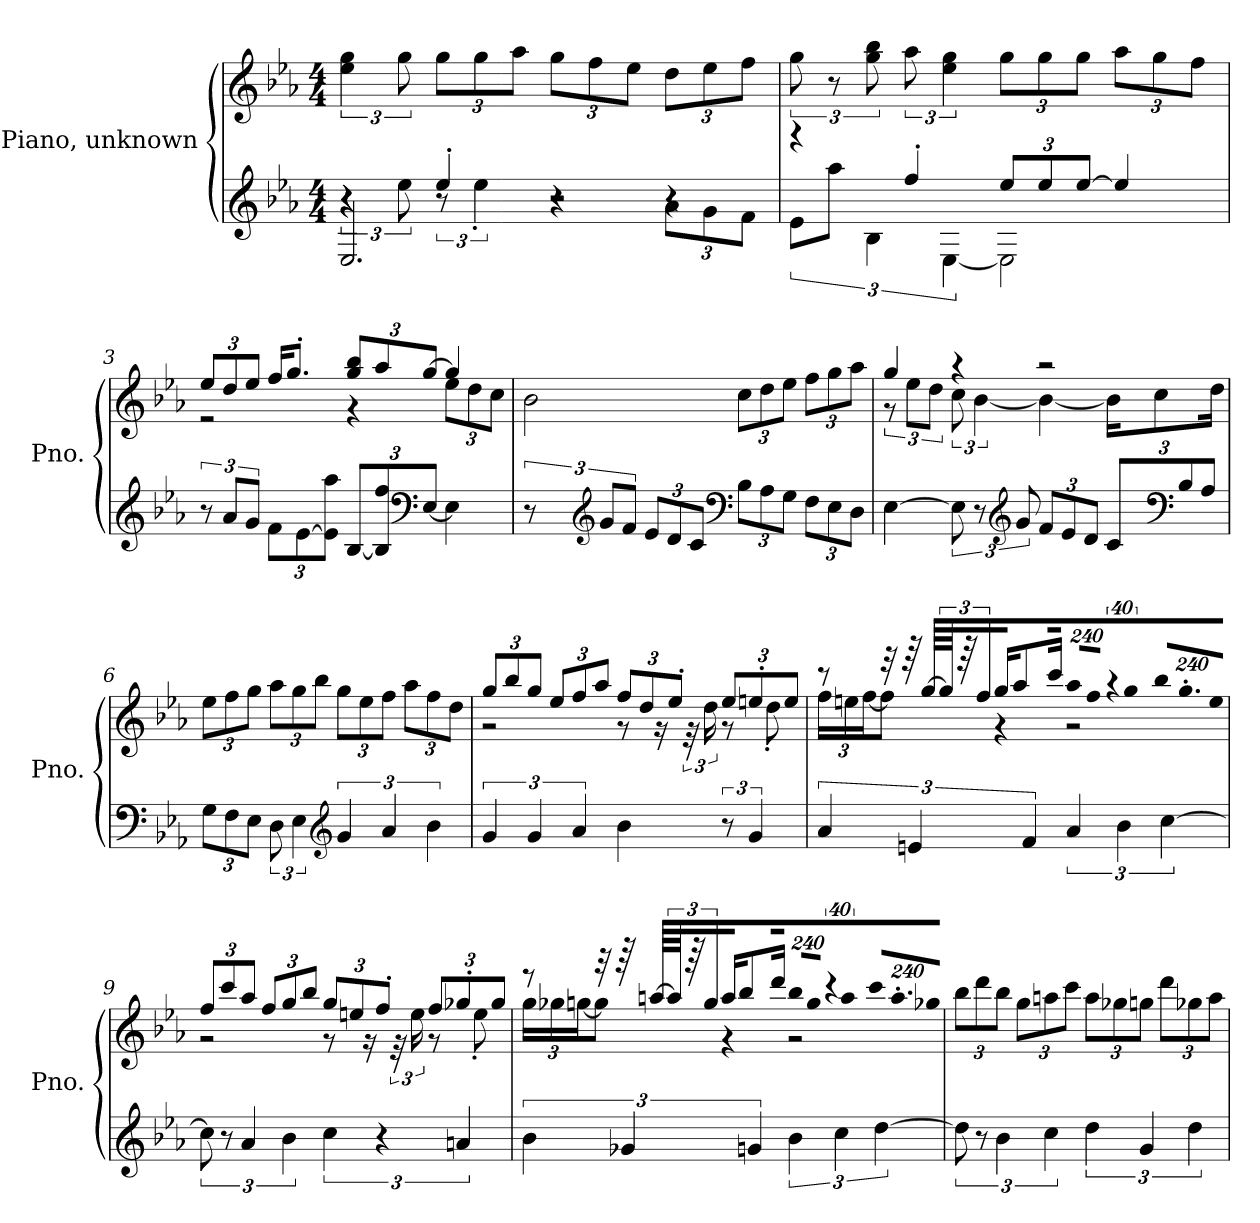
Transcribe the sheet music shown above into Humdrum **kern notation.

**kern	**kern
*part1	*part1
*staff2	*staff1
*I"Piano, unknown	*
*I'Pno.	*
*clefG2	*clefG2
*k[b-e-a-]	*k[b-e-a-]
*M4/4	*M4/4
*MM120	*MM120
=1	=1
*^	*
*	*^	*
4r	6r	2.E-/	6ee-\ 6gg\
.	12ee-\	.	12gg\
*	*	*	*Xbrackettup
4ee-'/	12r	.	12gg\L
.	6ee-'\	.	12gg\
.	.	.	12aa-\J
2r	4r	.	12gg\L
.	.	.	12ff\
.	.	.	12ee-\J
*	*Xbrackettup	*	*
.	12a-\L	4r	12dd\L
.	12g\	.	12ee-\
.	12f\J	.	12ff\J
*	*v	*v	*
=2	=2	=2
*	*brackettup	*brackettup
4r	12e-\L	12gg\
.	12aa-\J	12r
.	6B-\	12gg\ 12bb-\
4ff'/	.	12aa-\
.	[6E-\	6ee-\ 6gg\
*Xbrackettup	*	*Xbrackettup
12ee-/L	2E-\]	12gg\L
12ee-/	.	12gg\
[12ee-/J	.	12gg\J
4ee-/]	.	12aa-\L
.	.	12gg\
.	.	12ff\J
*v	*v	*
=3	=3
*brackettup	*
*	*^
12r	12ee-/L	2r
12a-/L	12dd/	.
12g/J	12ee-/J	.
*Xbrackettup	*	*
12f\L	16ff/KL	.
.	8.gg'/J	.
[12e-\	.	.
12e-\] 12aa-\J	.	.
[12B-/L	12gg/ 12bb-/L	4r
12B-/] 12ff/	12aa-/	.
*clefF4	*	*
[12E-/J	[12gg/J	.
4E-\]	4gg/]	12ee-\L
.	.	12dd\
.	.	12cc\J
*	*v	*v
!!LO:LB:g=z
=4	=4
*brackettup	*
12r	2b-\
*clefG2	*
12g/L	.
12f/J	.
*Xbrackettup	*
12e-/L	.
12d/	.
12c/J	.
*clefF4	*
12B-\L	12cc\L
12A-\	12dd\
12G\J	12ee-\J
12F\L	12ff\L
12E-\	12gg\
12D\J	12aa-\J
=5	=5
*	*^
*	*	*brackettup
[4E-\	4gg/	12r
.	.	12ee-\L
.	.	12dd\J
*brackettup	*	*
12E-\]	4r	12cc\
12r	.	[6b-\
*clefG2	*	*
12g/	.	.
*Xbrackettup	*	*
12f/L	2r	4b-\_
12e-/	.	.
12d/J	.	.
12c/L	.	16b-\KL]
.	.	8cc\
*clefF4	*	*
12B-/	.	.
12A-/J	.	.
.	.	16dd\Jk
*	*v	*v
=6	=6
*	*Xbrackettup
12G\L	12ee-\L
12F\	12ff\
12E-\J	12gg\J
*brackettup	*
12D\	12aa-\L
6E-\	12gg\
.	12bb-\J
*clefG2	*
6g/	12gg\L
.	12ee-\
6a-/	12ff\J
.	12aa-\L
6b-\	12ff\
.	12dd\J
!!LO:LB:g=z
=7	=7
*	*^
6g/	12gg/L	2r
.	12bb-/	.
6g/	12gg/J	.
.	12ee-/L	.
6a-/	12ff/	.
.	12aa-/J	.
4b-\	12ff/L	8r
.	12dd/	.
.	.	16r
.	12ee-'/J	.
*	*	*brackettup
.	.	48r
.	.	24dd\
*	*Xbrackettup	*
12r	12ee-/L	8r
6g/	12een'/	.
.	.	8dd'\
.	12ee/J	.
=8	=8	=8
6a-/	8r	24ff\LL
.	.	24een\
.	.	[24ff\J
.	32r	8ff\J]
.	64r	.
6en/	.	.
.	[64gg/LLLL	.
*	*brackettup	*
.	96gg/JJJJ]	.
.	96r	.
.	24ff/	.
.	16gg/KL	4r
.	8aa-/	.
6f/	.	.
.	16ccc/Jk	.
!	!LO:N:vis=16	!
6a-/	1920%137aa-/LL	2r
!	!LO:N:vis=16	!
.	1920%137ff/JJ	.
!	!LO:N:vis=32	!
.	640%23r	.
6b-\	.	.
!	!LO:N:vis=16	!
.	1920%137gg/	.
!	!LO:N:vis=16	!
.	1920%137bb-/LL	.
!	!LO:N:vis=16.	!
.	960%103gg'/	.
[6cc\	.	.
!	!LO:N:vis=16	!
.	1920%137ee/JJ	.
!!LO:LB:g=z	!!
=9	=9	=9
*	*Xbrackettup	*
12cc\]	12ff/L	2r
12r	12ccc/	.
6a-/	12aa-/J	.
.	12ff/L	.
6b-\	12gg/	.
.	12bb-/J	.
6cc\	12gg/L	8r
.	12een/	.
.	.	16r
6r	12ff'/J	.
*	*	*brackettup
.	.	48r
.	.	24ee\
*	*Xbrackettup	*
.	12ff/L	8r
6an/	12gg-X'/	.
.	.	8ee'\
.	12gg-/J	.
=10	=10	=10
6b-\	8r	24gg\LL
.	.	24gg-X\
.	.	[24ggn\J
.	32r	8gg\J]
.	64r	.
6g-X/	.	.
.	[64aan/LLLL	.
*	*brackettup	*
.	96aa/JJJJ]	.
.	96r	.
.	24gg/	.
.	16aa/KL	4r
.	8bb-/	.
6gn/	.	.
.	16ddd/Jk	.
!	!LO:N:vis=16	!
6b-\	1920%137bb-/LL	2r
!	!LO:N:vis=16	!
.	1920%137gg/JJ	.
!	!LO:N:vis=32	!
.	640%23r	.
6cc\	.	.
!	!LO:N:vis=16	!
.	1920%137aa/	.
!	!LO:N:vis=16	!
.	1920%137ccc/LL	.
!	!LO:N:vis=16.	!
.	960%103aa'/	.
[6dd\	.	.
!	!LO:N:vis=16	!
.	1920%137gg-X/JJ	.
*	*v	*v
!!LO:LB:g=z
=11	=11
*	*Xbrackettup
12dd\]	12bb-\L
12r	12ddd\
6b-\	12bb-\J
.	12gg\L
6cc\	12aan\
.	12ccc\J
6dd\	12aa\L
.	12gg-X\
6g/	12ggn\J
.	12ddd\L
6dd\	12gg-X\
.	12aa\J
=	=
*-	*-
